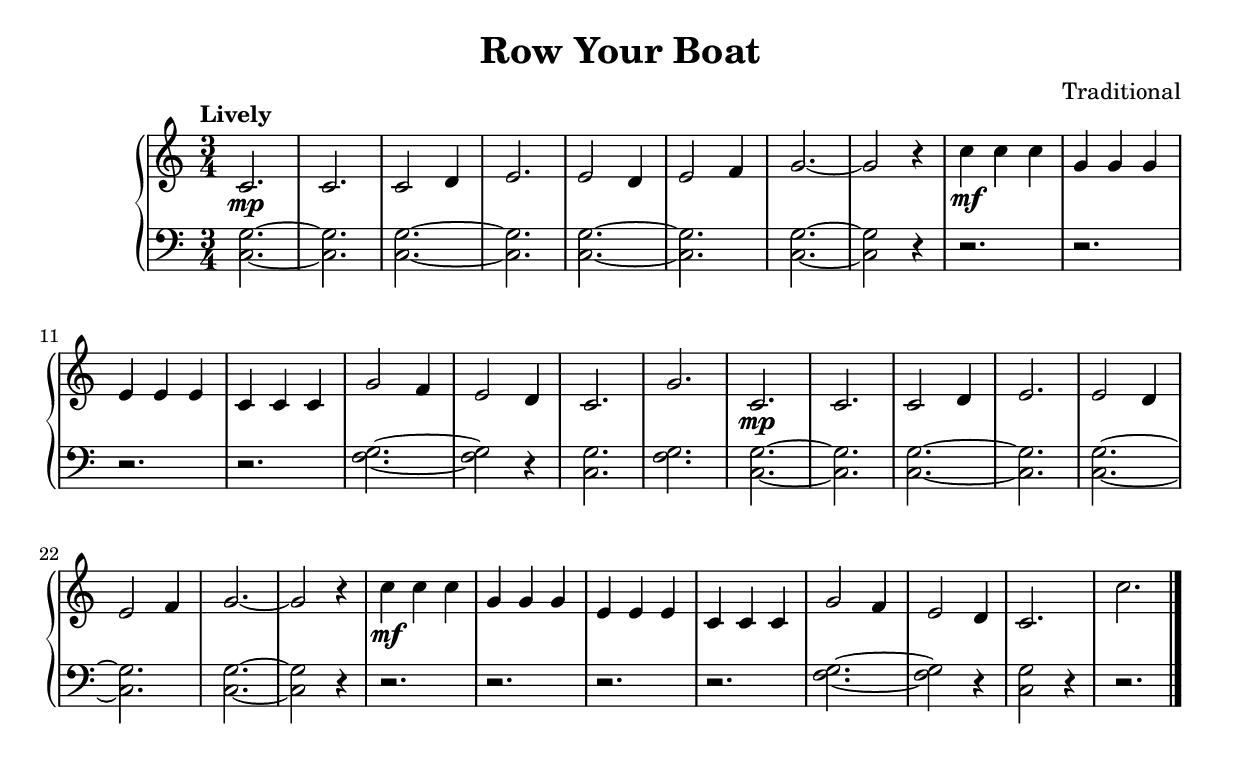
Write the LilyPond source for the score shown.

\version "2.15.40"

 \header {
  title = "Row Your Boat"
  composer = "Traditional"
}

\score {

 \new PianoStaff
 <<
 \new Staff = "up" {
   \clef treble
   \key c \major
   \time 3/4
   \tempo Lively 4 = 200
   \set Score.tempoHideNote = ##t
   \relative c' { 
     c2.\mp c2. c2 d4 e2. e2 d4 e2 f4
     g2.~ g2 r4 c4\mf c4 c4 g4 g4 g4 e4 e4 e4 c4 c4 c4
     g'2 f4 e2 d4 c2. g'2.
     c,2.\mp c2. c2 d4 e2. e2 d4 e2 f4
     g2.~ g2 r4 c4\mf c4 c4 g4 g4 g4 e4 e4 e4 c4 c4 c4
     g'2 f4 e2 d4 c2. c'2.
   }
   \bar "|."
 }

 \new Staff = "down" {
   \clef bass
   \key c \major
   \time 3/4
   \relative c' { 
     <g c,>2.~ <g c,>2. <g c,>2.~ <g c,>2. <g c,>2.~ <g c,>2.
     <g c,>2.~ <g c,>2 r4 r2. r2. r2. r2.
     <g f>2.~ <g f>2 r4 <g c,>2. <g f>2.
      <g c,>2.~ <g c,>2. <g c,>2.~ <g c,>2. <g c,>2.~ <g c,>2.
     <g c,>2.~ <g c,>2 r4 r2. r2. r2. r2.
     <g f>2.~ <g f>2 r4 <g c,>2 r4 r2.
   }
   \bar "|." \bar "|."
 }
>>

 \layout { }

 \midi { }

}
